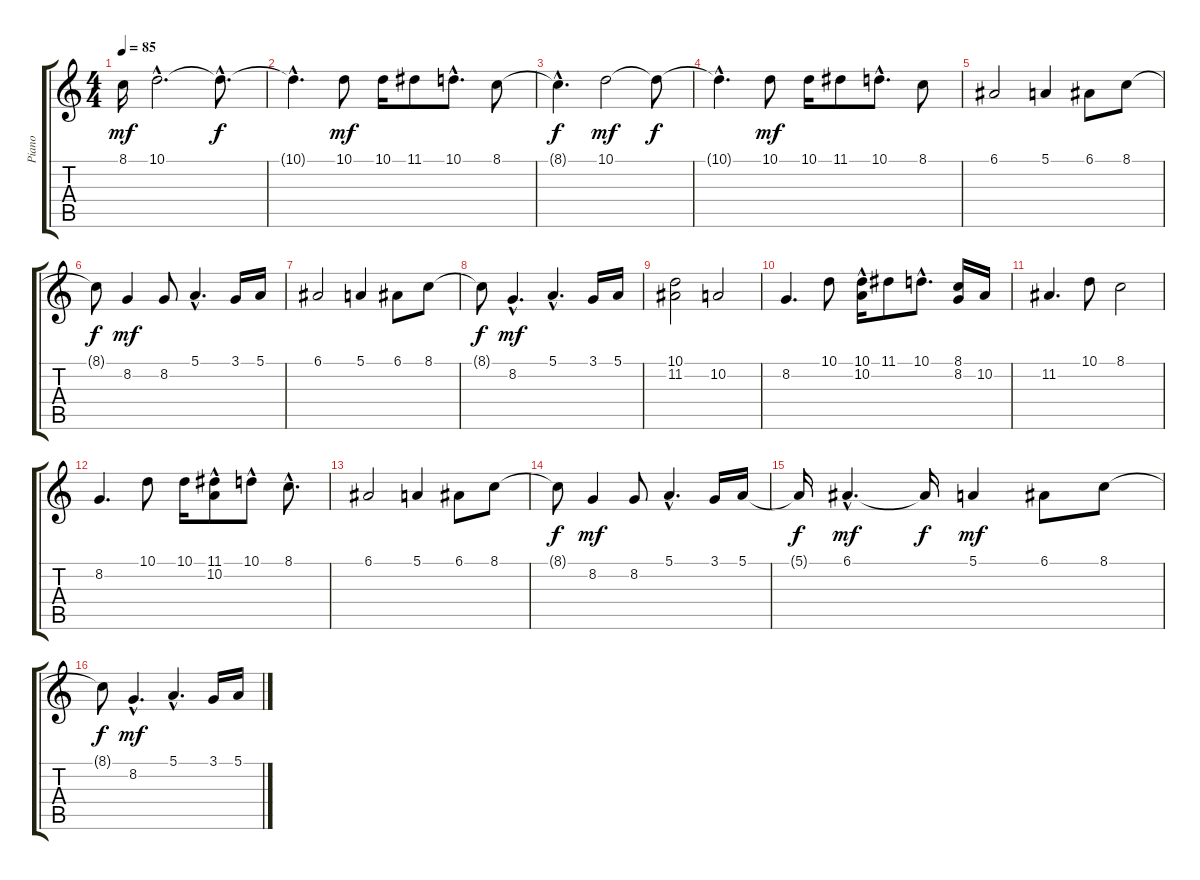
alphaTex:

\track ("Piano" "Piano") {instrument rockorgan}
\staff {score tabs}
\tuning (E4 B3 G3 D3 A2 E2) {hide}
\ts (4 4)
\tempo 85
\clef g2
\ks c
8.1.16{dy mf} 10.1{hac}.2{d} 10.1{hac t}.8{d dy f} |
10.1{hac t}.4{d} 10.1.8{dy mf} 10.1.16 11.1.8 10.1{hac}.8{d} 8.1.8 |
8.1{hac t}.4{d dy f} 10.1.2{dy mf} 10.1{t}.8{dy f} |
10.1{hac t}.4{d} 10.1.8{dy mf} 10.1.16 11.1.8 10.1{hac}.8{d} 8.1.8 |
6.1.2 5.1.4 6.1.8 8.1.8 |
8.1{t}.8{dy f} 8.2.4{dy mf} 8.2.8 5.1{hac}.4{d} 3.1.16 5.1.16 |
6.1.2 5.1.4 6.1.8 8.1.8 |
8.1{t}.8{dy f} 8.2{hac}.4{d dy mf} 5.1{hac}.4{d} 3.1.16 5.1.16 |
(10.1 11.2).2 10.2.2 |
8.2.4{d} 10.1.8 (10.1 10.2{hac}).16 11.1.8 10.1{hac}.8{d} (8.1 8.2).16 10.2.16 |
11.2.4{d} 10.1.8 8.1.2 |
8.2.4{d} 10.1.8 10.1.16 (11.1 10.2{hac}).8 10.1{hac}.8 8.1{hac}.8{d} |
6.1.2 5.1.4 6.1.8 8.1.8 |
8.1{t}.8{dy f} 8.2.4{dy mf} 8.2.8 5.1{hac}.4{d} 3.1.16 5.1.16 |
5.1{t}.16{dy f} 6.1{hac}.4{d dy mf} 6.1{t}.16{dy f} 5.1.4{dy mf} 6.1.8 8.1.8 |
8.1{t}.8{dy f} 8.2{hac}.4{d dy mf} 5.1{hac}.4{d} 3.1.16 5.1.16
